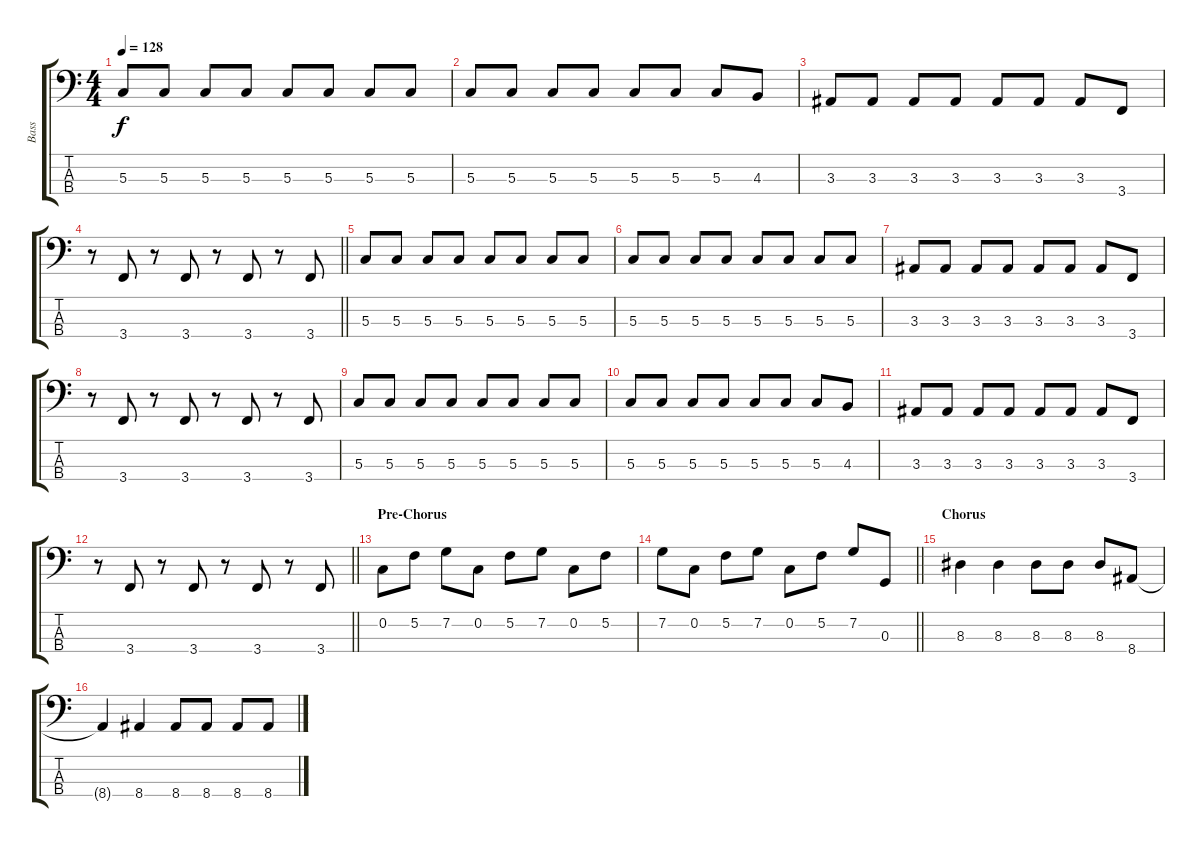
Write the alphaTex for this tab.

\track ("Bass" "Bass") {instrument electricbasspick}
\staff {score tabs}
\tuning (F2 C2 G1 D1) {hide}
\ts (4 4)
\tempo 128
\clef f4
\ks c
5.3.8{dy f} 5.3.8 5.3.8 5.3.8 5.3.8 5.3.8 5.3.8 5.3.8 |
5.3.8 5.3.8 5.3.8 5.3.8 5.3.8 5.3.8 5.3.8 4.3.8 |
3.3.8 3.3.8 3.3.8 3.3.8 3.3.8 3.3.8 3.3.8 3.4.8 |
\barLineRight lightlight
r.8 3.4.8 r.8 3.4.8 r.8 3.4.8 r.8 3.4.8 |
5.3.8 5.3.8 5.3.8 5.3.8 5.3.8 5.3.8 5.3.8 5.3.8 |
5.3.8 5.3.8 5.3.8 5.3.8 5.3.8 5.3.8 5.3.8 5.3.8 |
3.3.8 3.3.8 3.3.8 3.3.8 3.3.8 3.3.8 3.3.8 3.4.8 |
r.8 3.4.8 r.8 3.4.8 r.8 3.4.8 r.8 3.4.8 |
5.3.8 5.3.8 5.3.8 5.3.8 5.3.8 5.3.8 5.3.8 5.3.8 |
5.3.8 5.3.8 5.3.8 5.3.8 5.3.8 5.3.8 5.3.8 4.3.8 |
3.3.8 3.3.8 3.3.8 3.3.8 3.3.8 3.3.8 3.3.8 3.4.8 |
\barLineRight lightlight
r.8 3.4.8 r.8 3.4.8 r.8 3.4.8 r.8 3.4.8 |
\section ("" "Pre-Chorus")
0.2.8 5.2.8 7.2.8 0.2.8 5.2.8 7.2.8 0.2.8 5.2.8 |
\barLineRight lightlight
7.2.8 0.2.8 5.2.8 7.2.8 0.2.8 5.2.8 7.2.8 0.3.8 |
\section ("" "Chorus")
8.3.4 8.3.4 8.3.8 8.3.8 8.3.8 8.4.8 |
8.4{t}.4 8.4.4 8.4.8 8.4.8 8.4.8 8.4.8
